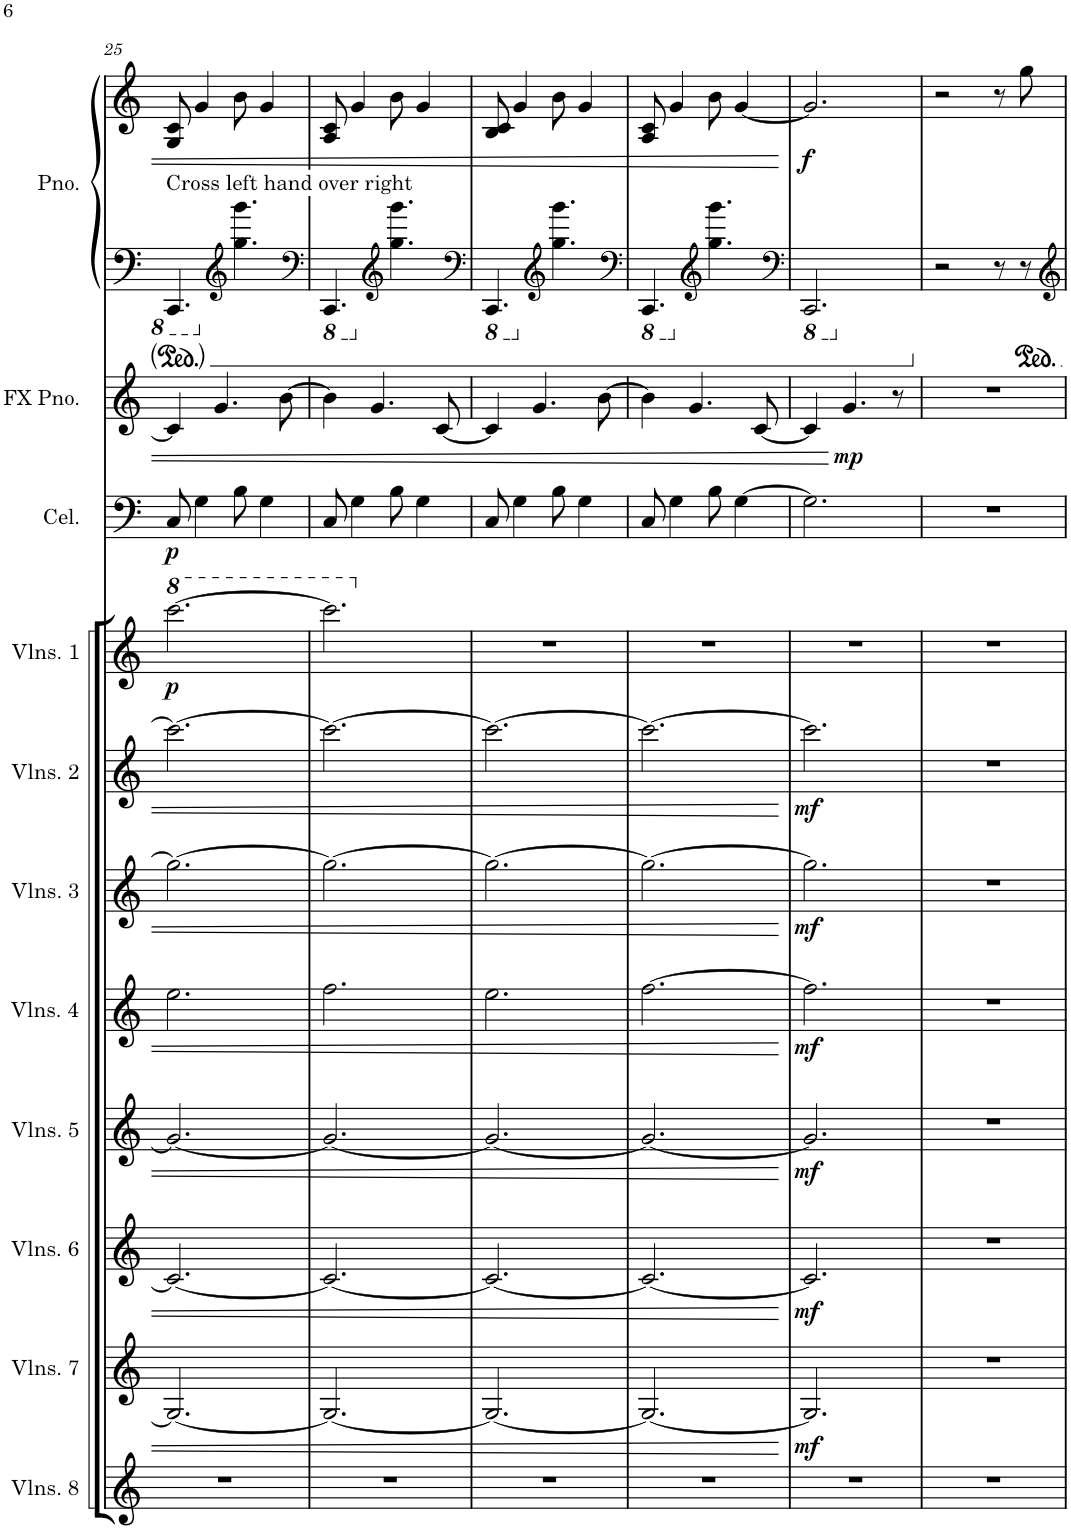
**kern	**kern	**dynam	**kern	**dynam	**kern	**dynam	**kern	**dynam	**kern	**dynam	**kern	**dynam	**kern	**dynam	**kern	**dynam	**kern	**dynam	**kern	**kern	**dynam
*part11	*part10	*part10	*part9	*part9	*part8	*part8	*part7	*part7	*part6	*part6	*part5	*part5	*part4	*part4	*part3	*part3	*part2	*part2	*part1	*part1	*part1
*staff12	*staff11	*staff11	*staff10	*staff10	*staff9	*staff9	*staff8	*staff8	*staff7	*staff7	*staff6	*staff6	*staff5	*staff5	*staff4	*staff4	*staff3	*staff3	*staff2	*staff1	*staff1/2
*I"Violins 8	*I"Violins 7	*	*I"Violins 6	*	*I"Violins 5	*	*I"Violins 4	*	*I"Violins 3	*	*I"Violins 2	*	*I"Violins 1	*	*I"Celesta	*	*I"Effect piano	*	*I"Piano	*	*
*I'Vlns. 8	*I'Vlns. 7	*	*I'Vlns. 6	*	*I'Vlns. 5	*	*I'Vlns. 4	*	*I'Vlns. 3	*	*I'Vlns. 2	*	*I'Vlns. 1	*	*I'Cel.	*	*	*	*I'Pno.	*	*
!!LO:PB:g=z
*clefG2	*clefG2	*	*clefG2	*	*clefG2	*	*clefG2	*	*clefG2	*	*clefG2	*	*clefG2	*	*clefF4	*	*clefG2	*	*clefF4	*clefG2	*
*k[]	*k[]	*	*k[]	*	*k[]	*	*k[]	*	*k[]	*	*k[]	*	*k[]	*	*k[]	*	*k[]	*	*k[]	*k[]	*
*M6/8	*M6/8	*	*M6/8	*	*M6/8	*	*M6/8	*	*M6/8	*	*M6/8	*	*M6/8	*	*M6/8	*	*M6/8	*	*M6/8	*M6/8	*
*	*	*	*	*	*	*	*	*	*	*	*	*	*8va	*	*	*	*	*	*	*	*
=25	=25	=25	=25	=25	=25	=25	=25	=25	=25	=25	=25	=25	=25	=25	=25	=25	=25	=25	=25	=25	=25
!	!	!	!	!	!	!	!	!	!	!	!	!	!	!	!	!	!	!	!LO:TX:a:t=Cross left hand over right	!	!
!	!	!	!	!	!	!	!	!	!	!	!	!	!	!LO:DY:b	!	!LO:DY:b	!	!	!	!	!
2.r	2.G/_	.	2.c/_	.	2.g/_	.	2.ee\	.	2.gg\_	.	2.ccc\_	.	[2.cccc\	p	8C/	p	4c/]	.	4.CCC/	8G/ 8c/	.
.	.	.	.	.	.	.	.	.	.	.	.	.	.	.	4G\	.	.	.	.	4g/	.
.	.	.	.	.	.	.	.	.	.	.	.	.	.	.	.	.	4.g/	.	.	.	.
*	*	*	*	*	*	*	*	*	*	*	*	*	*	*	*	*	*	*	*clefG2	*	*
.	.	.	.	.	.	.	.	.	.	.	.	.	.	.	8B\	.	.	.	4.gg\ 4.ggg\	8b\	.
.	.	.	.	.	.	.	.	.	.	.	.	.	.	.	4G\	.	.	.	.	4g/	.
.	.	.	.	.	.	.	.	.	.	.	.	.	.	.	.	.	[8b\	.	.	.	.
=26	=26	=26	=26	=26	=26	=26	=26	=26	=26	=26	=26	=26	=26	=26	=26	=26	=26	=26	=26	=26	=26
*	*	*	*	*	*	*	*	*	*	*	*	*	*	*	*	*	*	*	*clefF4	*	*
*	*	*	*	*	*	*	*	*	*	*	*	*	*	*	*	*	*	*	*8ba	*	*
2.r	2.G/_	.	2.c/_	.	2.g/_	.	2.ff\	.	2.gg\_	.	2.ccc\_	.	2.cccc\]	.	8C/	.	4b\]	.	4.CCC/	8A/ 8c/	.
.	.	.	.	.	.	.	.	.	.	.	.	.	.	.	4G\	.	.	.	.	4g/	.
.	.	.	.	.	.	.	.	.	.	.	.	.	.	.	.	.	4.g/	.	.	.	.
*	*	*	*	*	*	*	*	*	*	*	*	*	*	*	*	*	*	*	*clefG2	*	*
*	*	*	*	*	*	*	*	*	*	*	*	*	*	*	*	*	*	*	*X8ba	*	*
.	.	.	.	.	.	.	.	.	.	.	.	.	.	.	8B\	.	.	.	4.gg\ 4.ggg\	8b\	.
.	.	.	.	.	.	.	.	.	.	.	.	.	.	.	4G\	.	.	.	.	4g/	.
.	.	.	.	.	.	.	.	.	.	.	.	.	.	.	.	.	[8c/	.	.	.	.
=27	=27	=27	=27	=27	=27	=27	=27	=27	=27	=27	=27	=27	=27	=27	=27	=27	=27	=27	=27	=27	=27
*	*	*	*	*	*	*	*	*	*	*	*	*	*	*	*	*	*	*	*clefF4	*	*
*	*	*	*	*	*	*	*	*	*	*	*	*	*X8va	*	*	*	*	*	*	*	*
*	*	*	*	*	*	*	*	*	*	*	*	*	*	*	*	*	*	*	*8ba	*	*
2.r	2.G/_	.	2.c/_	.	2.g/_	.	2.ee\	.	2.gg\_	.	2.ccc\_	.	2.r	.	8C/	.	4c/]	.	4.CCC/	8B/ 8c/	.
.	.	.	.	.	.	.	.	.	.	.	.	.	.	.	4G\	.	.	.	.	4g/	.
.	.	.	.	.	.	.	.	.	.	.	.	.	.	.	.	.	4.g/	.	.	.	.
*	*	*	*	*	*	*	*	*	*	*	*	*	*	*	*	*	*	*	*clefG2	*	*
*	*	*	*	*	*	*	*	*	*	*	*	*	*	*	*	*	*	*	*X8ba	*	*
.	.	.	.	.	.	.	.	.	.	.	.	.	.	.	8B\	.	.	.	4.gg\ 4.ggg\	8b\	.
.	.	.	.	.	.	.	.	.	.	.	.	.	.	.	4G\	.	.	.	.	4g/	.
.	.	.	.	.	.	.	.	.	.	.	.	.	.	.	.	.	[8b\	.	.	.	.
=28	=28	=28	=28	=28	=28	=28	=28	=28	=28	=28	=28	=28	=28	=28	=28	=28	=28	=28	=28	=28	=28
*	*	*	*	*	*	*	*	*	*	*	*	*	*	*	*	*	*	*	*clefF4	*	*
*	*	*	*	*	*	*	*	*	*	*	*	*	*	*	*	*	*	*	*8ba	*	*
2.r	2.G/_	.	2.c/_	.	2.g/_	.	[2.ff\	.	2.gg\_	.	2.ccc\_	.	2.r	.	8C/	.	4b\]	.	4.CCC/	8A/ 8c/	.
.	.	.	.	.	.	.	.	.	.	.	.	.	.	.	4G\	.	.	.	.	4g/	.
.	.	.	.	.	.	.	.	.	.	.	.	.	.	.	.	.	4.g/	.	.	.	.
*	*	*	*	*	*	*	*	*	*	*	*	*	*	*	*	*	*	*	*clefG2	*	*
*	*	*	*	*	*	*	*	*	*	*	*	*	*	*	*	*	*	*	*X8ba	*	*
.	.	.	.	.	.	.	.	.	.	.	.	.	.	.	8B\	.	.	.	4.gg\ 4.ggg\	8b\	.
.	.	.	.	.	.	.	.	.	.	.	.	.	.	.	[4G\	.	.	.	.	[4g/	.
.	.	.	.	.	.	.	.	.	.	.	.	.	.	.	.	.	[8c/	.	.	.	.
=29	=29	=29	=29	=29	=29	=29	=29	=29	=29	=29	=29	=29	=29	=29	=29	=29	=29	=29	=29	=29	=29
*	*	*	*	*	*	*	*	*	*	*	*	*	*	*	*	*	*	*	*clefF4	*	*
*	*	*	*	*	*	*	*	*	*	*	*	*	*	*	*	*	*	*	*8ba	*	*
!	!	!LO:DY:b	!	!LO:DY:b	!	!LO:DY:b	!	!LO:DY:b	!	!LO:DY:b	!	!LO:DY:b	!	!	!	!	!	!	!	!	!LO:DY:b
2.r	2.G/]	mf	2.c/]	mf	2.g/]	mf	2.ff\]	mf	2.gg\]	mf	2.ccc\]	mf	2.r	.	2.G\]	.	4c/]	.	2.CCC/	2.g/]	f
!	!	!	!	!	!	!	!	!	!	!	!	!	!	!	!	!	!	!LO:DY:b	!	!	!
.	.	.	.	.	.	.	.	.	.	.	.	.	.	.	.	.	4.g/	mp	.	.	.
.	.	.	.	.	.	.	.	.	.	.	.	.	.	.	.	.	8r	.	.	.	.
=30	=30	=30	=30	=30	=30	=30	=30	=30	=30	=30	=30	=30	=30	=30	=30	=30	=30	=30	=30	=30	=30
*	*	*	*	*	*	*	*	*	*	*	*	*	*	*	*	*	*	*	*X8ba	*	*
2.r	2.r	.	2.r	.	2.r	.	2.r	.	2.r	.	2.r	.	2.r	.	2.r	.	2.r	.	2r	2r	.
.	.	.	.	.	.	.	.	.	.	.	.	.	.	.	.	.	.	.	8r	8r	.
.	.	.	.	.	.	.	.	.	.	.	.	.	.	.	.	.	.	.	8r	8gg\	.
=	=	=	=	=	=	=	=	=	=	=	=	=	=	=	=	=	=	=	=	=	=
*-	*-	*-	*-	*-	*-	*-	*-	*-	*-	*-	*-	*-	*-	*-	*-	*-	*-	*-	*-	*-	*-
